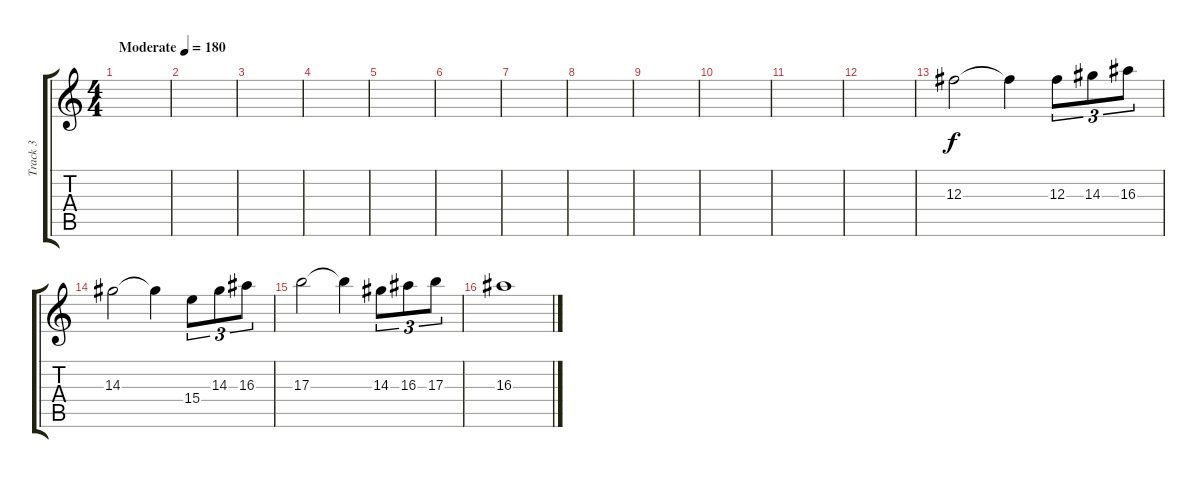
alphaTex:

\track ("Track 3" "Track 3") {instrument overdrivenguitar}
\staff {score tabs}
\tuning (Eb4 Bb3 Gb3 Db3 Ab2 Eb2) {hide}
\ts (4 4)
\tempo (180 "Moderate")
\tempo 120
\tempo (180 "Moderate")
\clef g2
\ks c
|
|
|
|
|
|
|
|
|
|
|
|
12.3.2 12.3{t}.4 12.3.8{tu (3 2)} 14.3.8{tu (3 2)} 16.3.8{tu (3 2)} |
14.3.2 14.3{t}.4 15.4.8{tu (3 2)} 14.3.8{tu (3 2)} 16.3.8{tu (3 2)} |
17.3.2 17.3{t}.4 14.3.8{tu (3 2)} 16.3.8{tu (3 2)} 17.3.8{tu (3 2)} |
16.3.1
